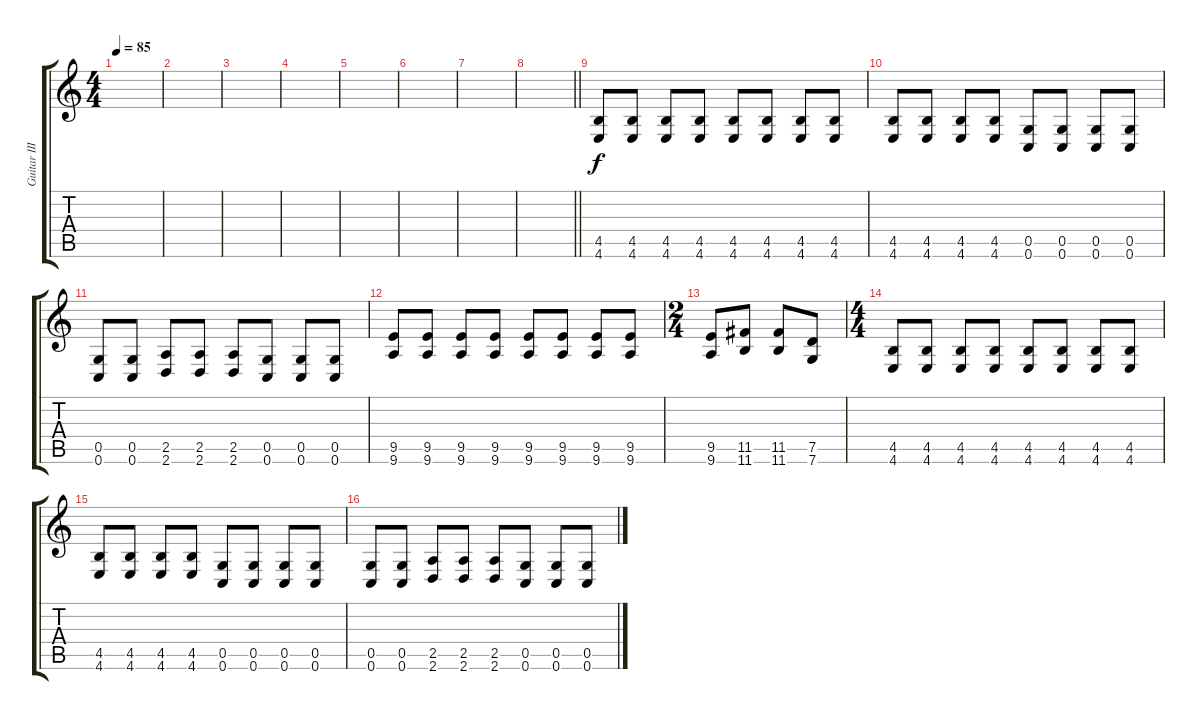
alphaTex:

\track ("Guitar III" "Guitar III") {instrument overdrivenguitar}
\staff {score tabs}
\tuning (D4 A3 F3 C3 G2 C2) {hide}
\ts (4 4)
\tempo 85
\clef g2
\ks c
|
|
|
|
|
|
|
\barLineRight lightlight
|
(4.5 4.6).8 (4.5 4.6).8 (4.5 4.6).8 (4.5 4.6).8 (4.5 4.6).8 (4.5 4.6).8 (4.5 4.6).8 (4.5 4.6).8 |
(4.5 4.6).8 (4.5 4.6).8 (4.5 4.6).8 (4.5 4.6).8 (0.5 0.6).8 (0.5 0.6).8 (0.5 0.6).8 (0.5 0.6).8 |
(0.5 0.6).8 (0.5 0.6).8 (2.5 2.6).8 (2.5 2.6).8 (2.5 2.6).8 (0.5 0.6).8 (0.5 0.6).8 (0.5 0.6).8 |
(9.5 9.6).8 (9.5 9.6).8 (9.5 9.6).8 (9.5 9.6).8 (9.5 9.6).8 (9.5 9.6).8 (9.5 9.6).8 (9.5 9.6).8 |
\ts (2 4)
(9.5 9.6).8 (11.5 11.6).8 (11.5 11.6).8 (7.5 7.6).8 |
\ts (4 4)
(4.5 4.6).8 (4.5 4.6).8 (4.5 4.6).8 (4.5 4.6).8 (4.5 4.6).8 (4.5 4.6).8 (4.5 4.6).8 (4.5 4.6).8 |
(4.5 4.6).8 (4.5 4.6).8 (4.5 4.6).8 (4.5 4.6).8 (0.5 0.6).8 (0.5 0.6).8 (0.5 0.6).8 (0.5 0.6).8 |
(0.5 0.6).8 (0.5 0.6).8 (2.5 2.6).8 (2.5 2.6).8 (2.5 2.6).8 (0.5 0.6).8 (0.5 0.6).8 (0.5 0.6).8
